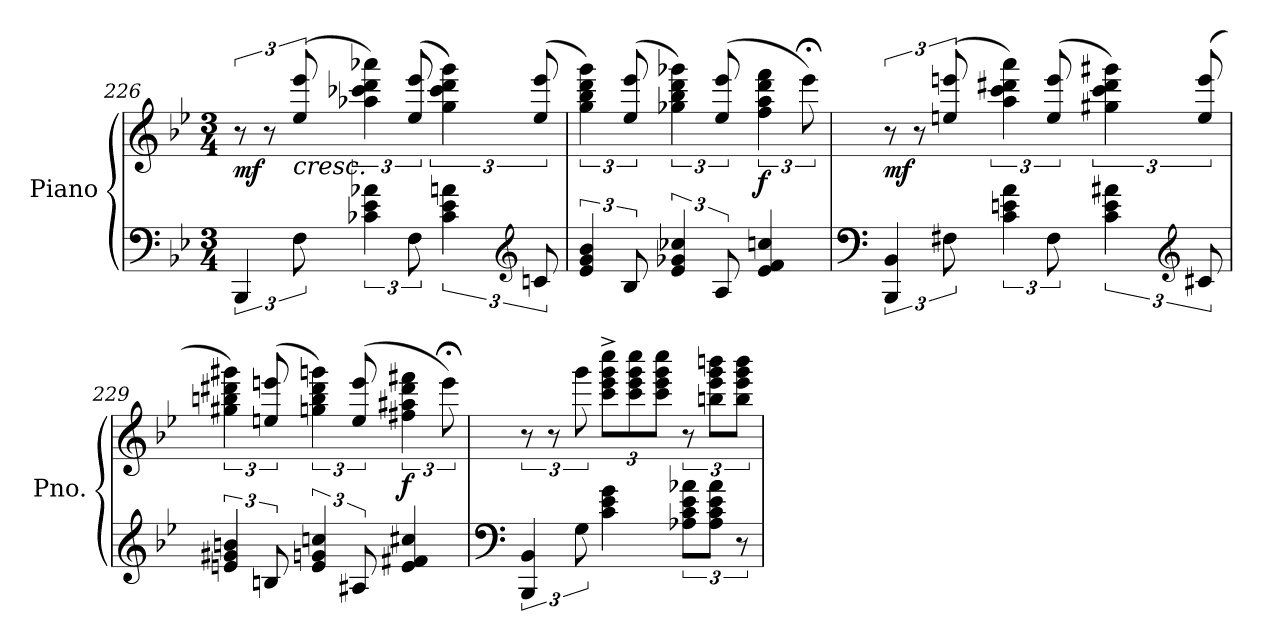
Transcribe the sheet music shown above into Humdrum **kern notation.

**kern	**kern	**dynam
*part1	*part1	*part1
*staff2	*staff1	*staff1/2
*I"Piano	*	*
*I'Pno.	*	*
!!LO:LB:g=z
*clefF4	*clefG2	*
*k[b-e-]	*k[b-e-]	*
*M3/4	*M3/4	*
=226	=226	=226
!	!	!LO:DY:b
6BBB-/	12r	mf
.	12r	.
!	!	!LO:HP:b
12F\	(>12ee-/ 12eee-/	<
6c-X\ 6e-\ 6a-X\	6aa-X\ 6ccc-X\ 6ddd\ 6aaa-X\)	.
12F\	(>12ee-/ 12eee-/	.
6c-\ 6e-\ 6an\	6gg\ 6ccc-\ 6ddd\ 6ggg\)	.
*clefG2	*	*
12cn/	(>12ee-/ 12eee-/	.
=227	=227	=227
6e-/ 6g/ 6b-/	6gg\ 6bb-\ 6ddd\ 6ggg\)	.
12B-/	(>12ee-/ 12eee-/	.
6e-/ 6g-X/ 6cc-X/	6gg-X\ 6bb-\ 6ddd\ 6ggg-X\)	.
12A/	(>12ee-/ 12eee-/	.
!	!	!LO:DY:b
4e-/ 4f/ 4ccn/	6ff\ 6aa\ 6ddd\ 6fff\	f
.	12eee-;<\)	.
=228	=228	=228
*clefF4	*	*
!	!	!LO:DY:b
6BBB-/ 6BB-/	12r	mf
.	12r	.
12F#X\	(>12een/ 12eeen/	.
6c\ 6en\ 6a\	6aa\ 6ccc\ 6ddd#X\ 6aaa\)	.
12F#\	(>12ee/ 12eee/	.
6c\ 6e\ 6a#X\	6gg#X\ 6ccc\ 6ddd#\ 6ggg#X\)	.
*clefG2	*	*
12c#X/	(>12ee/ 12eee/	.
=229	=229	=229
6en/ 6g#X/ 6bn/	6gg#X\ 6bbn\ 6ddd#X\ 6ggg#X\)	.
12Bn/	(>12een/ 12eeen/	.
6e/ 6gn/ 6ccn/	6ggn\ 6bb\ 6ddd#\ 6gggn\)	.
12A#X/	(>12ee/ 12eee/	.
!	!	!LO:DY:b
4e/ 4f#X/ 4cc#X/	6ff#X\ 6aa#X\ 6ddd#\ 6fff#X\	f
.	12eee;<\)	[
!!LO:LB:g=z
=230	=230	=230
*clefF4	*	*
6BBB-/ 6BB-/	12r	.
.	12r	.
12G\	12ggg\	.
*	*Xbrackettup	*
4c\ 4e-\ 4g\	12ccc\^ 12eee-\^ 12ggg\^ 12cccc\^L	.
.	12ccc\ 12eee-\ 12ggg\ 12cccc\	.
.	12ccc\ 12eee-\ 12ggg\ 12cccc\J	.
*	*brackettup	*
12A-X\ 12c\ 12e-\ 12a-X\L	12r	.
12A-\ 12c\ 12e-\ 12a-\J	12bbn\ 12eee-\ 12ggg\ 12bbbn\L	.
12r	12bb\ 12eee-\ 12ggg\ 12bbb\J	.
=	=	=
*-	*-	*-
